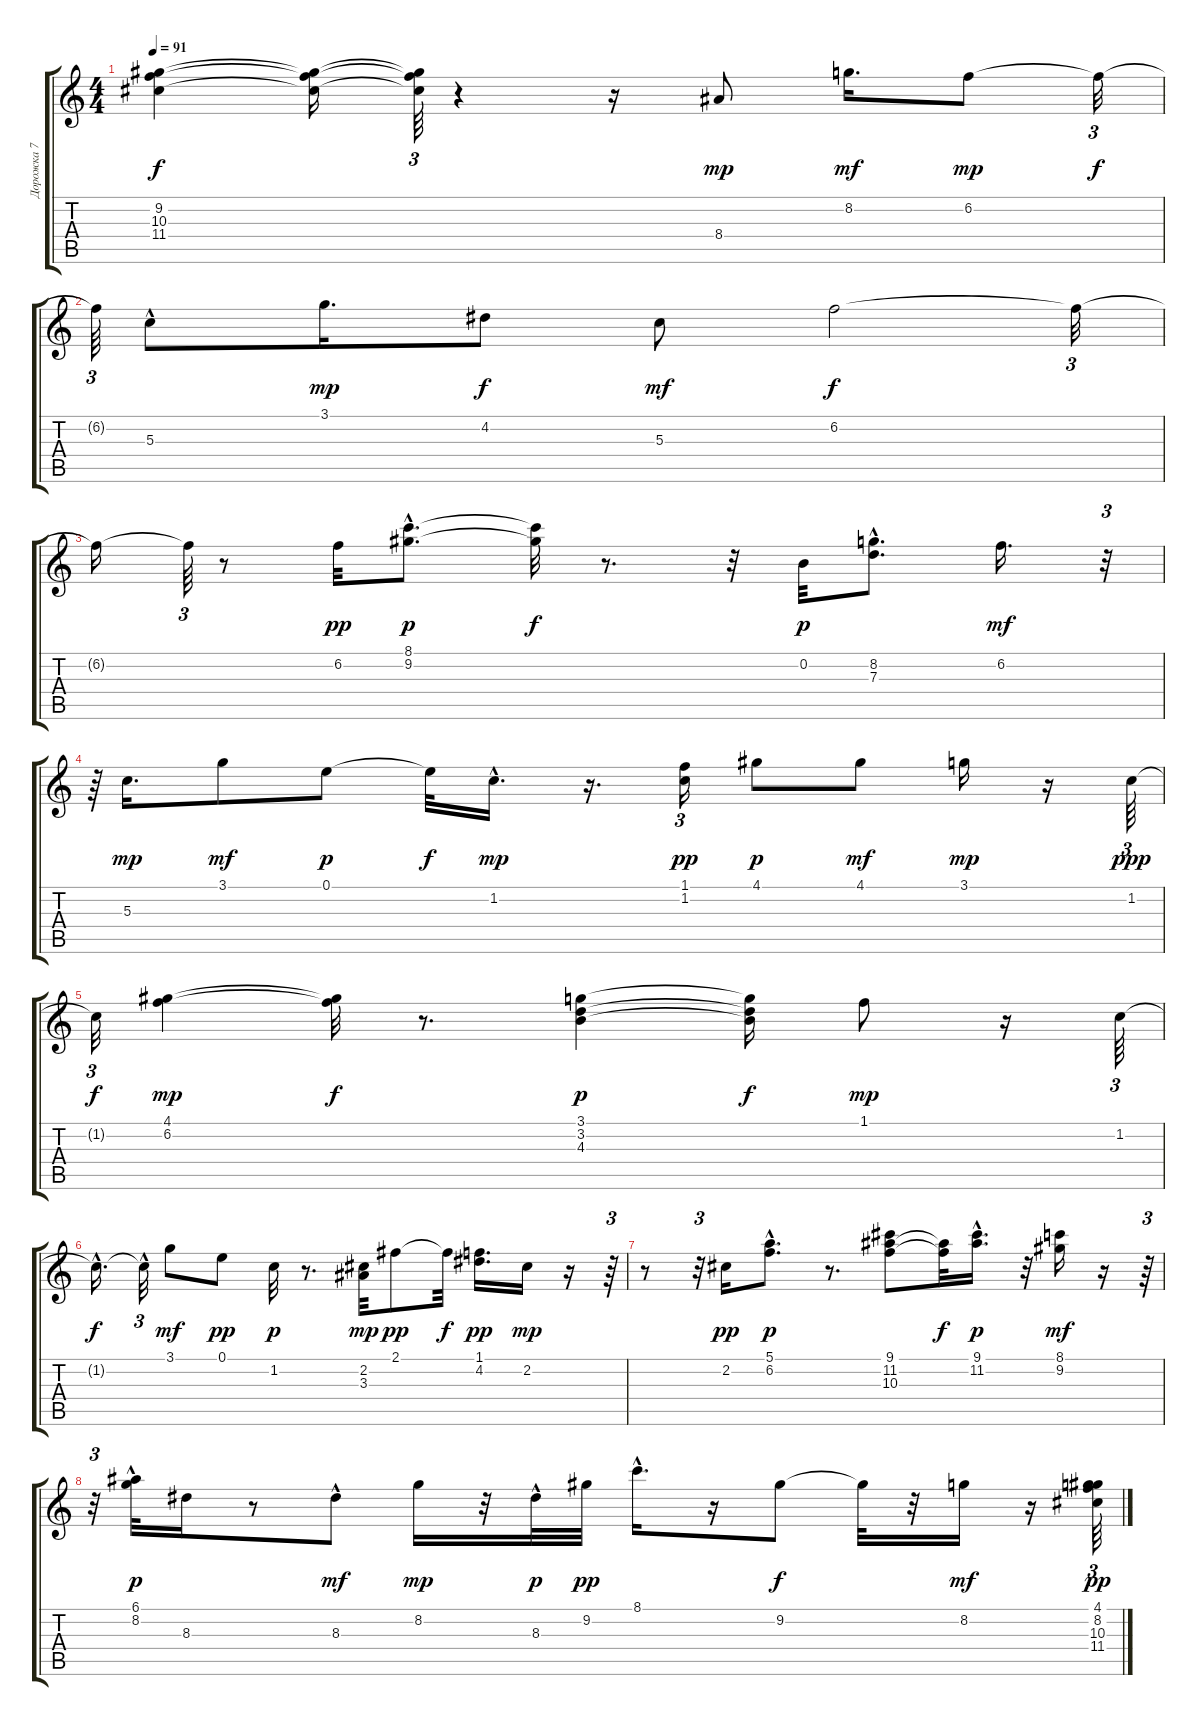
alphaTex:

\track ("Дорожка 7" "Дорожка 7") {instrument acousticguitarnylon}
\staff {score tabs}
\tuning (E4 B3 G3 D3 A2 E2) {hide}
\ts (4 4)
\tempo 91
\clef g2
\ks c
(9.2{t} 10.3{t} 11.4{t}).4{dy f} (9.2{t} 10.3{t} 11.4{t}).16 (9.2{t} 10.3{t} 11.4{t}).64{tu (3 2)} r.4 r.16 8.4.8{dy mp} 8.2.16{d dy mf} 6.2.8{dy mp} 6.2{t}.32{tu (3 2) dy f} |
6.2{t}.64{tu (3 2)} 5.3{hac}.8 3.1.16{d dy mp} 4.2.8{dy f} 5.3.8{dy mf} 6.2.2{dy f} 6.2{t}.32{tu (3 2)} |
6.2{t}.16 6.2{t}.64{tu (3 2)} r.8 6.2.32{dy pp} (8.1{hac} 9.2{hac}).8{d dy p} (8.1{t} 9.2{t}).32{dy f} r.8{d} r.32 0.2.32{dy p} (8.2{hac} 7.3).8{d} 6.2.16{d dy mf} r.32{tu (3 2)} |
r.64{tu (3 2)} 5.3.16{d dy mp} 3.1.8{dy mf} 0.1.8{dy p} 0.1{t}.32{dy f} 1.2{hac}.16{d dy mp} r.16{d} (1.1 1.2).16{tu (3 2) dy pp} 4.1.8{dy p} 4.1.8{dy mf} 3.1.16{dy mp} r.16 1.2.64{tu (3 2) dy ppp} |
1.2{t}.32{tu (3 2) dy f} (4.1 6.2).4{dy mp} (4.1{t} 6.2{t}).32{dy f} r.8{d} (3.1 3.2 4.3).4{dy p} (3.1{t} 3.2{t} 4.3{t}).16{dy f} 1.1.8{dy mp} r.16 1.2.64{tu (3 2)} |
1.2{hac t}.16{d dy f} 1.2{hac t}.32{tu (3 2)} 3.1.8{dy mf} 0.1.8{dy pp} 1.2.32{dy p} r.8{d} (2.2 3.3).32{dy mp} 2.1.8{dy pp} 2.1{t}.32{dy f} (1.1 4.2).16{d dy pp} 2.2.16{dy mp} r.16 r.64{tu (3 2)} |
r.8 r.32{tu (3 2)} 2.2.16{dy pp} (5.1 6.2{hac}).8{d dy p} r.8{d} (9.1 11.2 10.3).8 (11.2{t} 10.3{t}).32{dy f} (9.1 11.2{hac}).16{d dy p} r.32 (8.1 9.2).16{dy mf} r.16 r.64{tu (3 2)} |
r.32{tu (3 2)} (6.1 8.2{hac}).32{dy p} 8.3.16 r.8 8.3{hac}.8{dy mf} 8.2.16{dy mp} r.32 8.3{hac}.32{dy p} 9.2.32{dy pp} 8.1{hac}.16{d} r.16 9.2.8{dy f} 9.2{t}.32 r.32 8.2.16{dy mf} r.16 (4.1 8.2 10.3 11.4).64{tu (3 2) dy pp}
